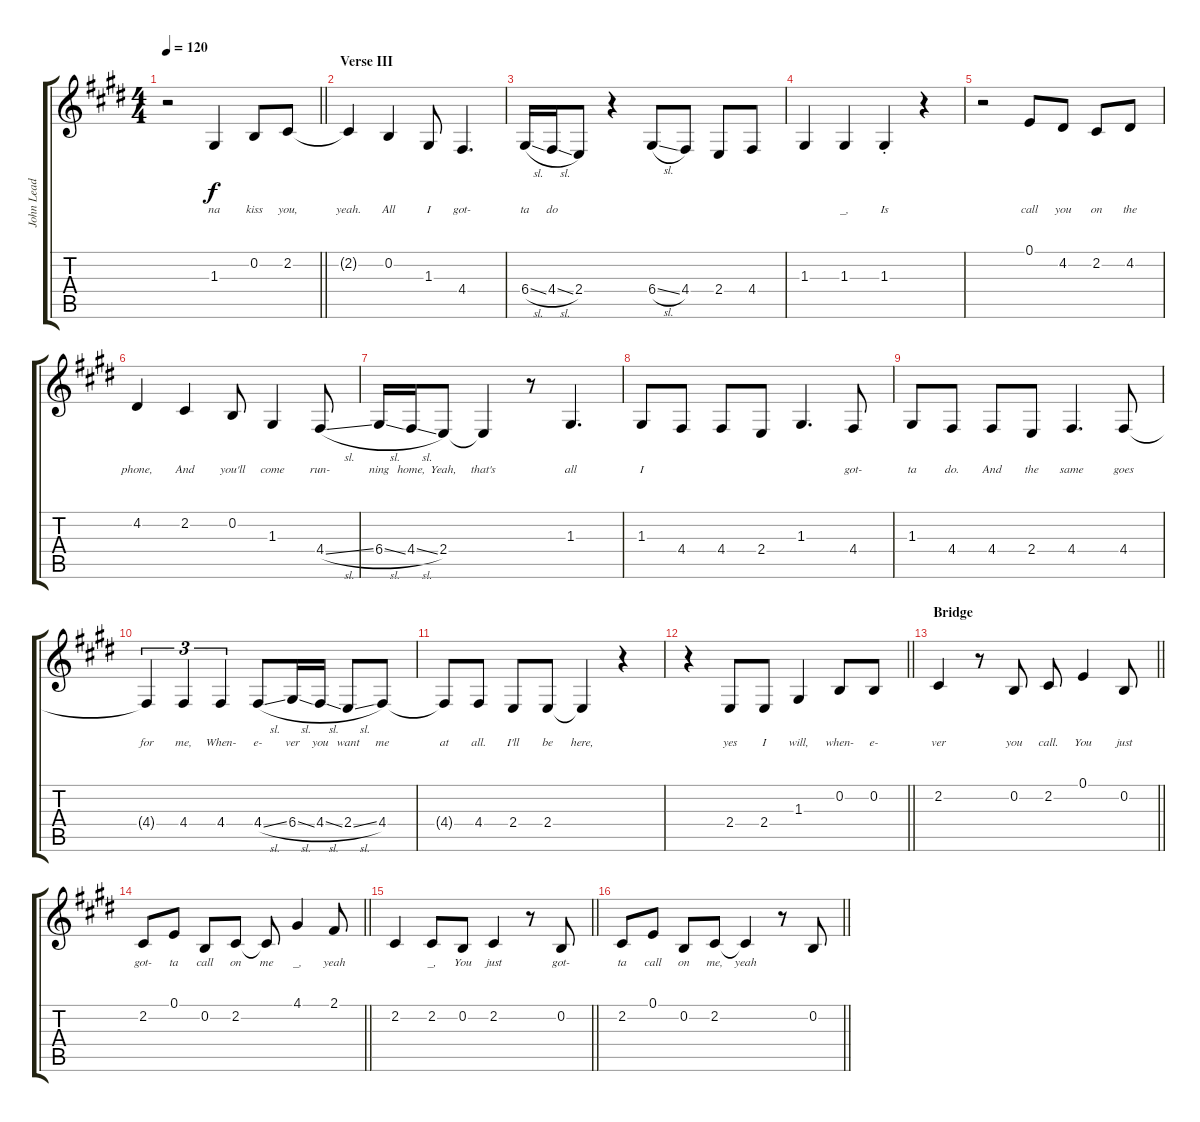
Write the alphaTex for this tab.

\track ("John Lead Vocals" "John Lead ") {instrument oboe}
\staff {score tabs}
\tuning (E4 B3 G3 D3 A2 E2) {hide}
\ts (4 4)
\tempo 120
\clef g2
\barLineRight lightlight
\ks e
r.2{dy f} 1.3.4{lyrics (0 "na") lyrics (1 "") lyrics (2 "") lyrics (3 "") lyrics (4 "")} 0.2.8{lyrics (0 "kiss") lyrics (1 "") lyrics (2 "") lyrics (3 "") lyrics (4 "")} 2.2.8{lyrics (0 "you,") lyrics (1 "") lyrics (2 "") lyrics (3 "") lyrics (4 "")} |
\section ("" "Verse III")
2.2{t}.4{lyrics (0 "yeah.") lyrics (1 "") lyrics (2 "") lyrics (3 "") lyrics (4 "")} 0.2.4{lyrics (0 "All") lyrics (1 "") lyrics (2 "") lyrics (3 "") lyrics (4 "")} 1.3.8{lyrics (0 "I") lyrics (1 "") lyrics (2 "") lyrics (3 "") lyrics (4 "")} 4.4.4{d lyrics (0 "got-") lyrics (1 "") lyrics (2 "") lyrics (3 "") lyrics (4 "")} |
6.4{sl}.16{lyrics (0 "ta") lyrics (1 "") lyrics (2 "") lyrics (3 "") lyrics (4 "")} 4.4{sl}.16{lyrics (0 "do") lyrics (1 "") lyrics (2 "") lyrics (3 "") lyrics (4 "")} 2.4.8{lyrics (0 "") lyrics (1 "") lyrics (2 "") lyrics (3 "") lyrics (4 "")} r.4 6.4{sl}.8{lyrics (0 "") lyrics (1 "") lyrics (2 "") lyrics (3 "") lyrics (4 "")} 4.4.8{lyrics (0 "") lyrics (1 "") lyrics (2 "") lyrics (3 "") lyrics (4 "")} 2.4.8{lyrics (0 "") lyrics (1 "") lyrics (2 "") lyrics (3 "") lyrics (4 "")} 4.4.8{lyrics (0 "") lyrics (1 "") lyrics (2 "") lyrics (3 "") lyrics (4 "")} |
1.3.4{lyrics (0 "") lyrics (1 "") lyrics (2 "") lyrics (3 "") lyrics (4 "")} 1.3.4{lyrics (0 "_,") lyrics (1 "") lyrics (2 "") lyrics (3 "") lyrics (4 "")} 1.3{st}.4{lyrics (0 "Is") lyrics (1 "") lyrics (2 "") lyrics (3 "") lyrics (4 "")} r.4 |
r.2 0.1.8{lyrics (0 "call") lyrics (1 "") lyrics (2 "") lyrics (3 "") lyrics (4 "")} 4.2.8{lyrics (0 "you") lyrics (1 "") lyrics (2 "") lyrics (3 "") lyrics (4 "")} 2.2.8{lyrics (0 "on") lyrics (1 "") lyrics (2 "") lyrics (3 "") lyrics (4 "")} 4.2.8{lyrics (0 "the") lyrics (1 "") lyrics (2 "") lyrics (3 "") lyrics (4 "")} |
4.2.4{lyrics (0 "phone,") lyrics (1 "") lyrics (2 "") lyrics (3 "") lyrics (4 "")} 2.2.4{lyrics (0 "And") lyrics (1 "") lyrics (2 "") lyrics (3 "") lyrics (4 "")} 0.2.8{lyrics (0 "you'll") lyrics (1 "") lyrics (2 "") lyrics (3 "") lyrics (4 "")} 1.3.4{lyrics (0 "come") lyrics (1 "") lyrics (2 "") lyrics (3 "") lyrics (4 "")} 4.4{sl}.8{lyrics (0 "run-") lyrics (1 "") lyrics (2 "") lyrics (3 "") lyrics (4 "")} |
6.4{sl}.16{lyrics (0 "ning") lyrics (1 "") lyrics (2 "") lyrics (3 "") lyrics (4 "")} 4.4{sl}.16{lyrics (0 "home,") lyrics (1 "") lyrics (2 "") lyrics (3 "") lyrics (4 "")} 2.4.8{lyrics (0 "Yeah,") lyrics (1 "") lyrics (2 "") lyrics (3 "") lyrics (4 "")} 2.4{t}.4{lyrics (0 "that's") lyrics (1 "") lyrics (2 "") lyrics (3 "") lyrics (4 "")} r.8 1.3.4{d lyrics (0 "all") lyrics (1 "") lyrics (2 "") lyrics (3 "") lyrics (4 "")} |
1.3.8{lyrics (0 "I") lyrics (1 "") lyrics (2 "") lyrics (3 "") lyrics (4 "")} 4.4.8{lyrics (0 "") lyrics (1 "") lyrics (2 "") lyrics (3 "") lyrics (4 "")} 4.4.8{lyrics (0 "") lyrics (1 "") lyrics (2 "") lyrics (3 "") lyrics (4 "")} 2.4.8{lyrics (0 "") lyrics (1 "") lyrics (2 "") lyrics (3 "") lyrics (4 "")} 1.3.4{d lyrics (0 "") lyrics (1 "") lyrics (2 "") lyrics (3 "") lyrics (4 "")} 4.4.8{lyrics (0 "got-") lyrics (1 "") lyrics (2 "") lyrics (3 "") lyrics (4 "")} |
1.3.8{lyrics (0 "ta") lyrics (1 "") lyrics (2 "") lyrics (3 "") lyrics (4 "")} 4.4.8{lyrics (0 "do.") lyrics (1 "") lyrics (2 "") lyrics (3 "") lyrics (4 "")} 4.4.8{lyrics (0 "And") lyrics (1 "") lyrics (2 "") lyrics (3 "") lyrics (4 "")} 2.4.8{lyrics (0 "the") lyrics (1 "") lyrics (2 "") lyrics (3 "") lyrics (4 "")} 4.4.4{d lyrics (0 "same") lyrics (1 "") lyrics (2 "") lyrics (3 "") lyrics (4 "")} 4.4.8{lyrics (0 "goes") lyrics (1 "") lyrics (2 "") lyrics (3 "") lyrics (4 "")} |
4.4{t}.4{tu (3 2) lyrics (0 "for") lyrics (1 "") lyrics (2 "") lyrics (3 "") lyrics (4 "")} 4.4.4{tu (3 2) lyrics (0 "me,") lyrics (1 "") lyrics (2 "") lyrics (3 "") lyrics (4 "")} 4.4.4{tu (3 2) lyrics (0 "When-") lyrics (1 "") lyrics (2 "") lyrics (3 "") lyrics (4 "")} 4.4{sl}.8{lyrics (0 "e-") lyrics (1 "") lyrics (2 "") lyrics (3 "") lyrics (4 "")} 6.4{sl}.16{lyrics (0 "ver") lyrics (1 "") lyrics (2 "") lyrics (3 "") lyrics (4 "")} 4.4{sl}.16{lyrics (0 "you") lyrics (1 "") lyrics (2 "") lyrics (3 "") lyrics (4 "")} 2.4{sl}.8{lyrics (0 "want") lyrics (1 "") lyrics (2 "") lyrics (3 "") lyrics (4 "")} 4.4.8{lyrics (0 "me") lyrics (1 "") lyrics (2 "") lyrics (3 "") lyrics (4 "")} |
4.4{t}.8{lyrics (0 "at") lyrics (1 "") lyrics (2 "") lyrics (3 "") lyrics (4 "")} 4.4.8{lyrics (0 "all.") lyrics (1 "") lyrics (2 "") lyrics (3 "") lyrics (4 "")} 2.4.8{lyrics (0 "I'll") lyrics (1 "") lyrics (2 "") lyrics (3 "") lyrics (4 "")} 2.4.8{lyrics (0 "be") lyrics (1 "") lyrics (2 "") lyrics (3 "") lyrics (4 "")} 2.4{t}.4{lyrics (0 "here,") lyrics (1 "") lyrics (2 "") lyrics (3 "") lyrics (4 "")} r.4 |
\barLineRight lightlight
r.4 2.4.8{lyrics (0 "yes") lyrics (1 "") lyrics (2 "") lyrics (3 "") lyrics (4 "")} 2.4.8{lyrics (0 "I") lyrics (1 "") lyrics (2 "") lyrics (3 "") lyrics (4 "")} 1.3.4{lyrics (0 "will,") lyrics (1 "") lyrics (2 "") lyrics (3 "") lyrics (4 "")} 0.2.8{lyrics (0 "when-") lyrics (1 "") lyrics (2 "") lyrics (3 "") lyrics (4 "")} 0.2.8{lyrics (0 "e-") lyrics (1 "") lyrics (2 "") lyrics (3 "") lyrics (4 "")} |
\section ("" "Bridge")
\barLineRight lightlight
2.2.4{lyrics (0 "ver") lyrics (1 "") lyrics (2 "") lyrics (3 "") lyrics (4 "")} r.8 0.2.8{lyrics (0 "you") lyrics (1 "") lyrics (2 "") lyrics (3 "") lyrics (4 "")} 2.2.8{lyrics (0 "call.") lyrics (1 "") lyrics (2 "") lyrics (3 "") lyrics (4 "")} 0.1.4{lyrics (0 "You") lyrics (1 "") lyrics (2 "") lyrics (3 "") lyrics (4 "")} 0.2.8{lyrics (0 "just") lyrics (1 "") lyrics (2 "") lyrics (3 "") lyrics (4 "")} |
\barLineRight lightlight
2.2.8{lyrics (0 "got-") lyrics (1 "") lyrics (2 "") lyrics (3 "") lyrics (4 "")} 0.1.8{lyrics (0 "ta") lyrics (1 "") lyrics (2 "") lyrics (3 "") lyrics (4 "")} 0.2.8{lyrics (0 "call") lyrics (1 "") lyrics (2 "") lyrics (3 "") lyrics (4 "")} 2.2.8{lyrics (0 "on") lyrics (1 "") lyrics (2 "") lyrics (3 "") lyrics (4 "")} 2.2{t}.8{lyrics (0 "me") lyrics (1 "") lyrics (2 "") lyrics (3 "") lyrics (4 "")} 4.1.4{lyrics (0 "_,") lyrics (1 "") lyrics (2 "") lyrics (3 "") lyrics (4 "")} 2.1.8{lyrics (0 "yeah") lyrics (1 "") lyrics (2 "") lyrics (3 "") lyrics (4 "")} |
\barLineRight lightlight
2.2.4{lyrics (0 "") lyrics (1 "") lyrics (2 "") lyrics (3 "") lyrics (4 "")} 2.2.8{lyrics (0 "_,") lyrics (1 "") lyrics (2 "") lyrics (3 "") lyrics (4 "")} 0.2.8{lyrics (0 "You") lyrics (1 "") lyrics (2 "") lyrics (3 "") lyrics (4 "")} 2.2.4{lyrics (0 "just") lyrics (1 "") lyrics (2 "") lyrics (3 "") lyrics (4 "")} r.8 0.2.8{lyrics (0 "got-") lyrics (1 "") lyrics (2 "") lyrics (3 "") lyrics (4 "")} |
\barLineRight lightlight
2.2.8{lyrics (0 "ta") lyrics (1 "") lyrics (2 "") lyrics (3 "") lyrics (4 "")} 0.1.8{lyrics (0 "call") lyrics (1 "") lyrics (2 "") lyrics (3 "") lyrics (4 "")} 0.2.8{lyrics (0 "on") lyrics (1 "") lyrics (2 "") lyrics (3 "") lyrics (4 "")} 2.2.8{lyrics (0 "me,") lyrics (1 "") lyrics (2 "") lyrics (3 "") lyrics (4 "")} 2.2{t}.4{lyrics (0 "yeah") lyrics (1 "") lyrics (2 "") lyrics (3 "") lyrics (4 "")} r.8 0.2.8{lyrics (0 "") lyrics (1 "") lyrics (2 "") lyrics (3 "") lyrics (4 "")}
